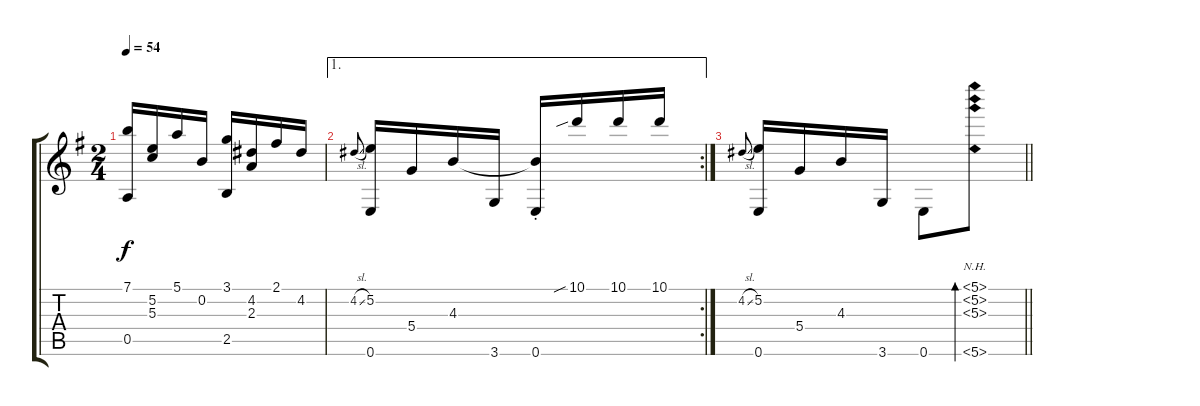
\track "" {instrument acousticguitarnylon}
\staff {score tabs}
\tuning (E4 B3 G3 D3 A2 E2) {hide}
\ts (2 4)
\tempo 54
\clef g2
\ks g
(7.1 0.5).16{dy f} (5.2 5.3).16 5.1.16 0.2.16 (3.1 2.5).16 (4.2 2.3).16 2.1.16 4.2.16 |
\ae 1
\rc 2
4.2{sl}.8{gr onbeat} (5.2 0.6).16 5.4.16 4.3.16 3.6.16 (4.3{t} 0.6{st}).16 10.1{sib}.16 10.1.16 10.1.16 |
\barLineRight lightlight
4.2{sl}.8{gr onbeat} (5.2 0.6).16 5.4.16 4.3.16 3.6.16 0.6.8 (5.1{nh} 5.2{nh} 5.3{nh} 5.6{nh}).8{bd 120}
